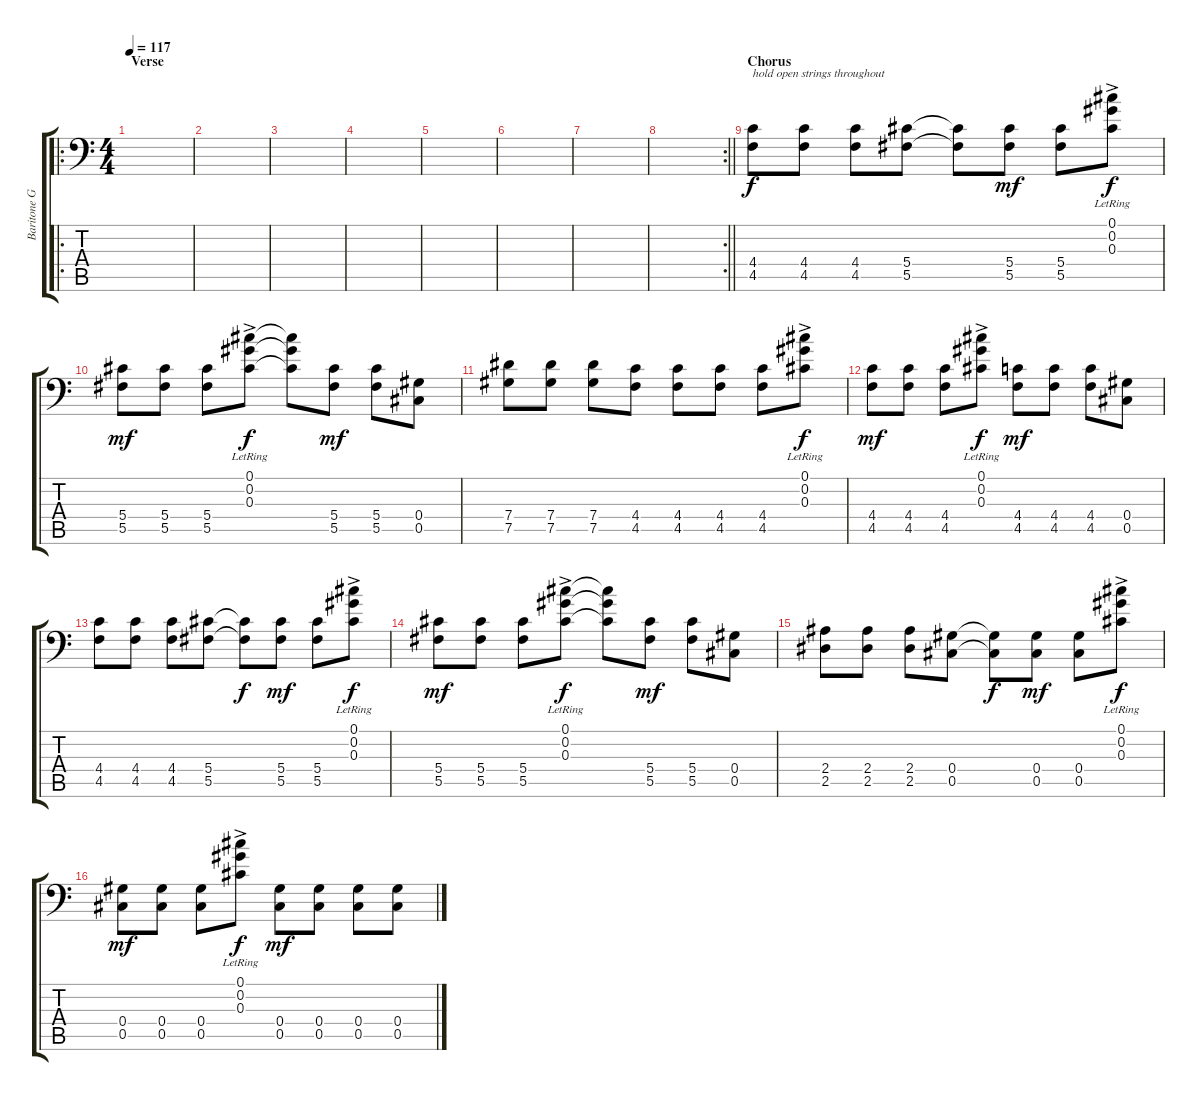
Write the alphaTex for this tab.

\track ("Baritone Gtr. 3" "Baritone G") {instrument electricguitarclean}
\staff {score tabs}
\tuning (Db4 Ab3 Db3 Ab2 Db2 Ab1) {hide}
\ro
\ts (4 4)
\section ("" "Verse")
\tempo 117
\clef f4
\ks c
|
|
|
|
|
|
|
\rc 2
\barLineRight lightlight
|
\section ("" "Chorus")
(4.4 4.5).8{txt "hold open strings throughout"} (4.4 4.5).8 (4.4 4.5).8 (5.4 5.5).8 (5.4{t} 5.5{t}).8{dy f} (5.4 5.5).8{dy mf} (5.4 5.5).8 (0.1{ac lr} 0.2{ac lr} 0.3{ac lr}).8{dy f} |
(5.4 5.5).8{dy mf} (5.4 5.5).8 (5.4 5.5).8 (0.1{ac lr} 0.2{ac lr} 0.3{ac lr}).8{dy f} (0.1{t} 0.2{t} 0.3{t}).8 (5.4 5.5).8{dy mf} (5.4 5.5).8 (0.4 0.5).8 |
(7.4 7.5).8 (7.4 7.5).8 (7.4 7.5).8 (4.4 4.5).8 (4.4 4.5).8 (4.4 4.5).8 (4.4 4.5).8 (0.1{ac lr} 0.2{ac lr} 0.3{ac lr}).8{dy f} |
(4.4 4.5).8{dy mf} (4.4 4.5).8 (4.4 4.5).8 (0.1{ac lr} 0.2{ac lr} 0.3{ac lr}).8{dy f} (4.4 4.5).8{dy mf} (4.4 4.5).8 (4.4 4.5).8 (0.4 0.5).8 |
(4.4 4.5).8 (4.4 4.5).8 (4.4 4.5).8 (5.4 5.5).8 (5.4{t} 5.5{t}).8{dy f} (5.4 5.5).8{dy mf} (5.4 5.5).8 (0.1{ac lr} 0.2{ac lr} 0.3{ac lr}).8{dy f} |
(5.4 5.5).8{dy mf} (5.4 5.5).8 (5.4 5.5).8 (0.1{ac lr} 0.2{ac lr} 0.3{ac lr}).8{dy f} (0.1{t} 0.2{t} 0.3{t}).8 (5.4 5.5).8{dy mf} (5.4 5.5).8 (0.4 0.5).8 |
(2.4 2.5).8 (2.4 2.5).8 (2.4 2.5).8 (0.4 0.5).8 (0.4{t} 0.5{t}).8{dy f} (0.4 0.5).8{dy mf} (0.4 0.5).8 (0.1{ac lr} 0.2{ac lr} 0.3{ac lr}).8{dy f} |
(0.4 0.5).8{dy mf} (0.4 0.5).8 (0.4 0.5).8 (0.1{ac lr} 0.2{ac lr} 0.3{ac lr}).8{dy f} (0.4 0.5).8{dy mf} (0.4 0.5).8 (0.4 0.5).8 (0.4 0.5).8
